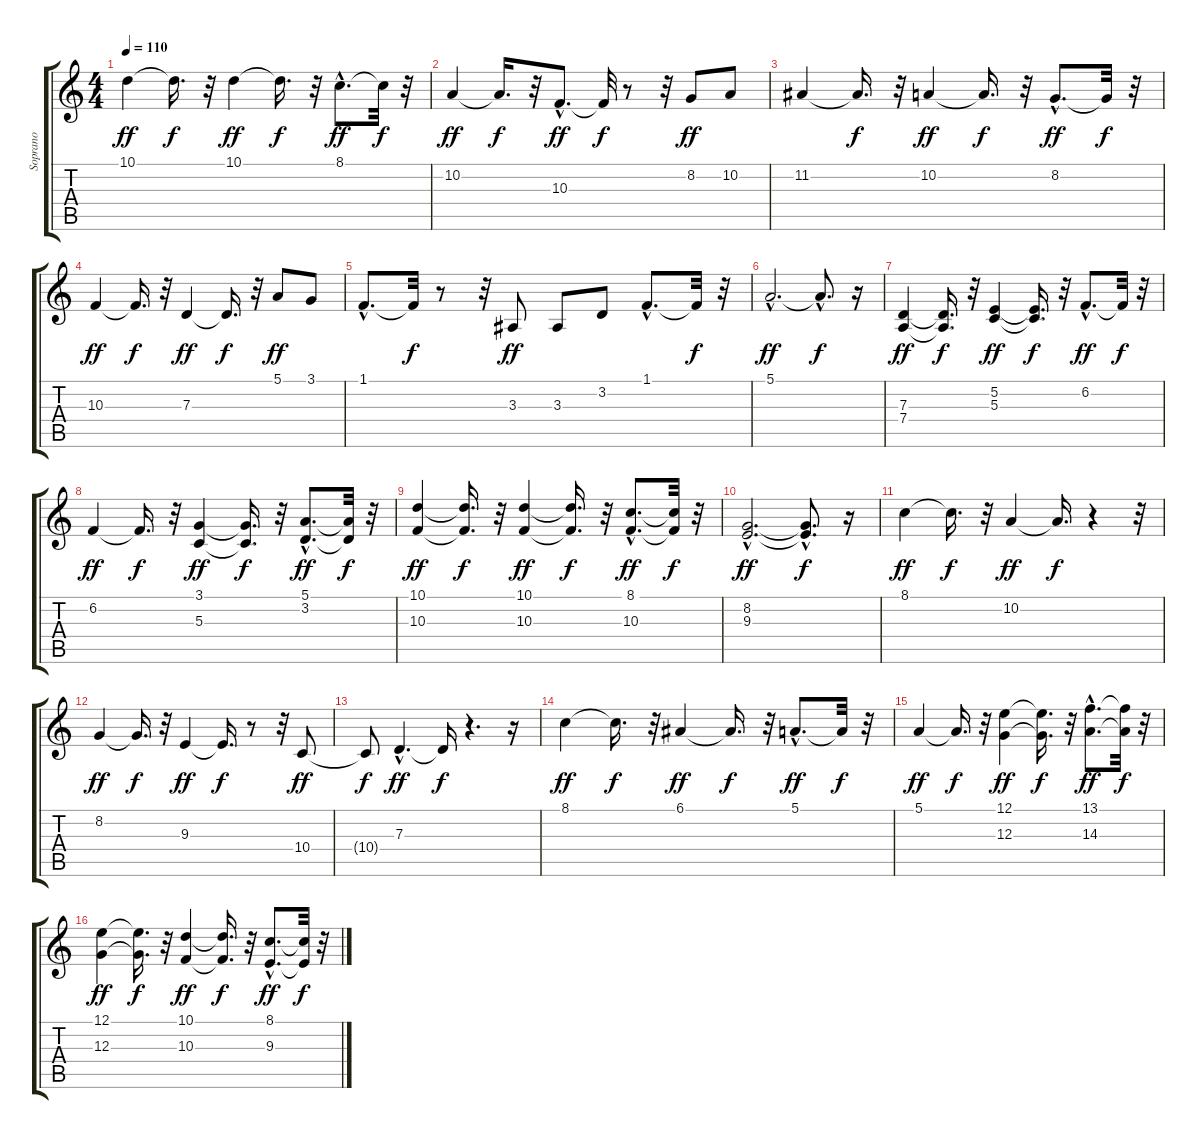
\track ("Soprano" "Soprano") {instrument lead6voice}
\staff {score tabs}
\tuning (E4 B3 G3 D3 A2 E2) {hide}
\ts (4 4)
\tempo 110
\clef g2
\ks c
10.1.4{dy ff} 10.1{t}.16{d dy f} r.32 10.1.4{dy ff} 10.1{t}.16{d dy f} r.32 8.1{hac}.8{d dy ff} 8.1{t}.32{dy f} r.32 |
10.2.4{dy ff} 10.2{t}.16{d dy f} r.32 10.3{hac}.8{d dy ff} 10.3{t}.32{dy f} r.8 r.32 8.2.8{dy ff} 10.2.8 |
11.2.4 11.2{t}.16{d dy f} r.32 10.2.4{dy ff} 10.2{t}.16{d dy f} r.32 8.2{hac}.8{d dy ff} 8.2{t}.32{dy f} r.32 |
10.3.4{dy ff} 10.3{t}.16{d dy f} r.32 7.3.4{dy ff} 7.3{t}.16{d dy f} r.32 5.1.8{dy ff} 3.1.8 |
1.1{hac}.8{d} 1.1{t}.32{dy f} r.8 r.32 3.3.8{dy ff} 3.3.8 3.2.8 1.1{hac}.8{d} 1.1{t}.32{dy f} r.32 |
5.1{hac}.2{d dy ff} 5.1{hac t}.8{d dy f} r.16 |
(7.3 7.4).4{dy ff} (7.3{t} 7.4{t}).16{d dy f} r.32 (5.2 5.3).4{dy ff} (5.2{t} 5.3{t}).16{d dy f} r.32 6.2{hac}.8{d dy ff} 6.2{t}.32{dy f} r.32 |
6.2.4{dy ff} 6.2{t}.16{d dy f} r.32 (3.1 5.3).4{dy ff} (3.1{t} 5.3{t}).16{d dy f} r.32 (5.1{hac} 3.2{hac}).8{d dy ff} (5.1{t} 3.2{t}).32{dy f} r.32 |
(10.1 10.3).4{dy ff} (10.1{t} 10.3{t}).16{d dy f} r.32 (10.1 10.3).4{dy ff} (10.1{t} 10.3{t}).16{d dy f} r.32 (8.1{hac} 10.3{hac}).8{d dy ff} (8.1{t} 10.3{t}).32{dy f} r.32 |
(8.2{hac} 9.3{hac}).2{d dy ff} (8.2{hac t} 9.3{hac t}).8{d dy f} r.16 |
8.1.4{dy ff} 8.1{t}.16{d dy f} r.32 10.2.4{dy ff} 10.2{t}.16{d dy f} r.4 r.32 |
8.2.4{dy ff} 8.2{t}.16{d dy f} r.32 9.3.4{dy ff} 9.3{t}.16{d dy f} r.8 r.32 10.4.8{dy ff} |
10.4{t}.8{dy f} 7.3{hac}.4{d dy ff} 7.3{t}.16{dy f} r.4{d} r.16 |
8.1.4{dy ff instrument choiraahs} 8.1{t}.16{d dy f} r.32 6.1.4{dy ff} 6.1{t}.16{d dy f} r.32 5.1{hac}.8{d dy ff} 5.1{t}.32{dy f} r.32 |
5.1.4{dy ff} 5.1{t}.16{d dy f} r.32 (12.1 12.3).4{dy ff} (12.1{t} 12.3{t}).16{d dy f} r.32 (13.1{hac} 14.3{hac}).8{d dy ff} (13.1{t} 14.3{t}).32{dy f} r.32 |
(12.1 12.3).4{dy ff} (12.1{t} 12.3{t}).16{d dy f} r.32 (10.1 10.3).4{dy ff} (10.1{t} 10.3{t}).16{d dy f} r.32 (8.1{hac} 9.3{hac}).8{d dy ff} (8.1{t} 9.3{t}).32{dy f} r.32
